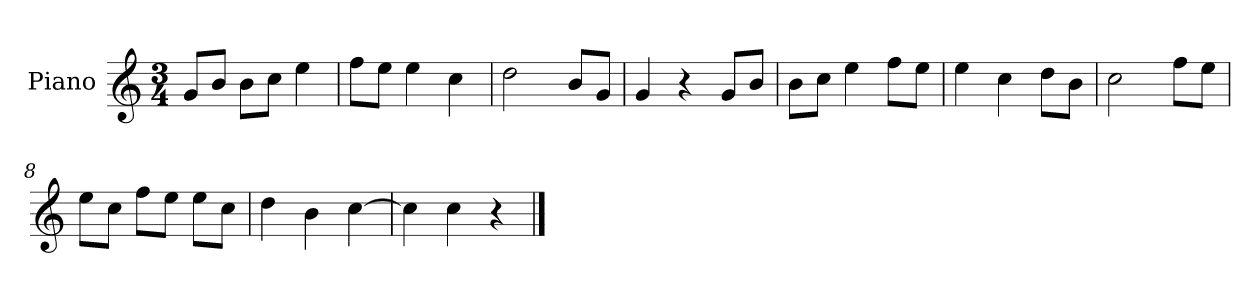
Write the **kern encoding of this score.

**kern
*part1
*staff1
*I"Piano
*I'P-no
*clefG2
*k[]
*M3/4
*MM179
=1
8g/L
8b/J
8b\L
8cc\J
4ee\
=2
8ff\L
8ee\J
4ee\
4cc\
=3
2dd\
8b/L
8g/J
=4
4g/
4r
8g/L
8b/J
=5
8b\L
8cc\J
4ee\
8ff\L
8ee\J
=6
4ee\
4cc\
8dd\L
8b\J
=7
2cc\
8ff\L
8ee\J
=8
8ee\L
8cc\J
8ff\L
8ee\J
8ee\L
8cc\J
=9
4dd\
4b\
[4cc\
!!LO:LB:g=z
=10
4cc\]
4cc\
4r
==
*-
